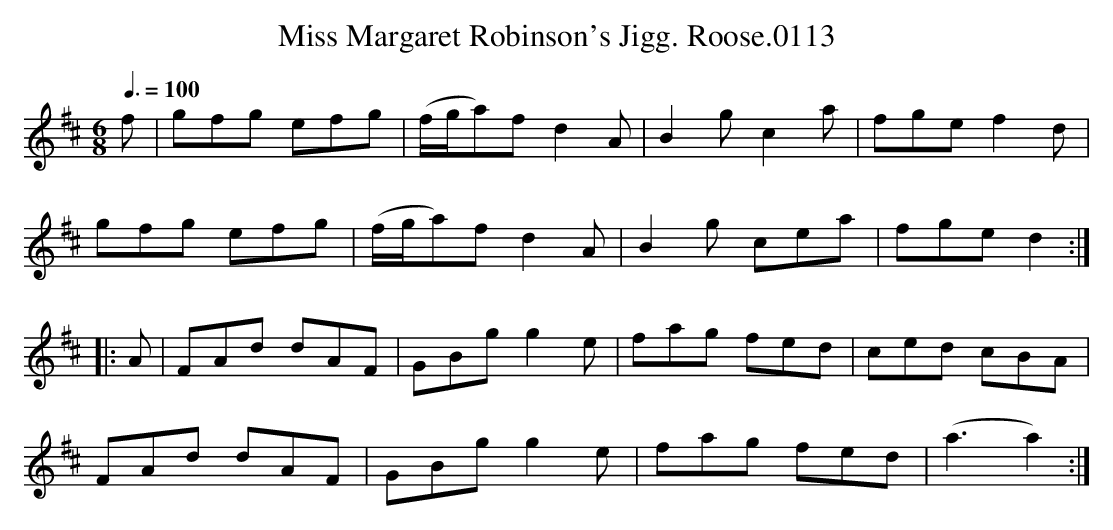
X:1
T:Miss Margaret Robinson's Jigg. Roose.0113
M:6/8
L:1/8
Q:3/8=100
K:D
f|gfg efg|(f/g/a)f d2 A|B2g c2a|fge f2d|
gfg efg|(f/g/a)f d2 A|B2g cea|fge d2:|
|:A|FAd dAF|GBg g2e|fag fed|ced cBA|
FAd dAF|GBg g2e|fag fed|(a3 a2):|
